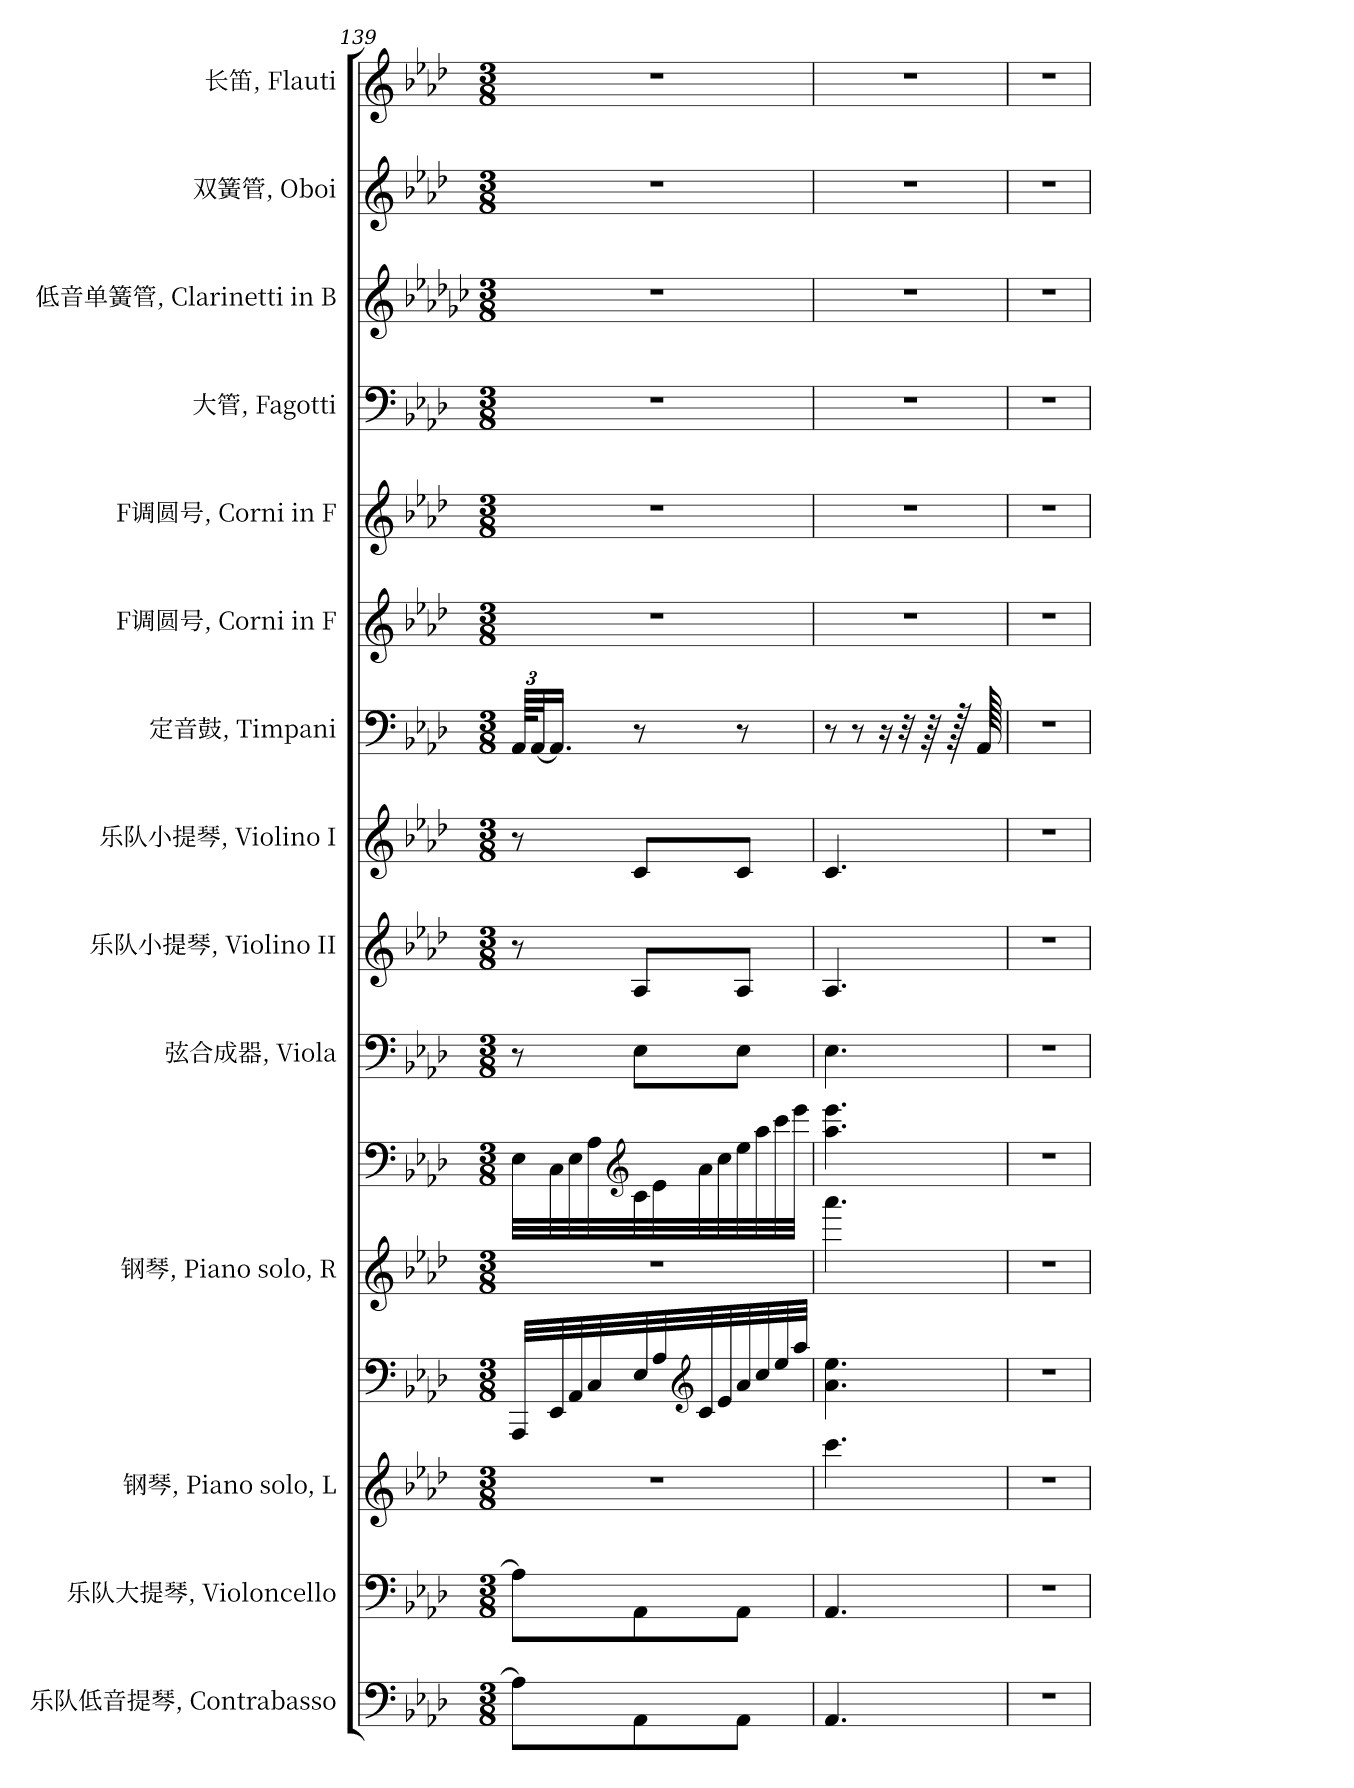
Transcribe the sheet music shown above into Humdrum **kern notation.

**kern	**kern	**kern	**kern	**kern	**kern	**kern	**kern	**kern	**kern	**kern	**kern	**kern	**kern	**kern	**kern
*part14	*part13	*part12	*part12	*part11	*part11	*part10	*part9	*part8	*part7	*part6	*part5	*part4	*part3	*part2	*part1
*staff16	*staff15	*staff14	*staff13	*staff12	*staff11	*staff10	*staff9	*staff8	*staff7	*staff6	*staff5	*staff4	*staff3	*staff2	*staff1
*I"乐队低音提琴, Contrabasso	*I"乐队大提琴, Violoncello	*I"钢琴, Piano solo, L	*	*I"钢琴, Piano solo, R	*	*I"弦合成器, Viola	*I"乐队小提琴, Violino II	*I"乐队小提琴, Violino I	*I"定音鼓, Timpani	*I"F调圆号, Corni in F	*I"F调圆号, Corni in F	*I"大管, Fagotti	*I"低音单簧管, Clarinetti in B	*I"双簧管, Oboi	*I"长笛, Flauti
*I'Cbs.	*	*I'Pno.	*	*I'Pno.	*	*	*	*	*I'Timp.	*	*	*	*	*I'Ob.	*I'Fl.
!!LO:PB:g=z
*clefF4	*clefF4	*clefG2	*clefF4	*clefG2	*clefF4	*clefF4	*clefG2	*clefG2	*clefF4	*clefG2	*clefG2	*clefF4	*clefG2	*clefG2	*clefG2
*ITrd7c12	*	*	*	*	*	*	*	*	*	*ITrd4c7	*ITrd4c7	*	*ITrd8c14	*	*
*k[b-e-a-d-]	*k[b-e-a-d-]	*k[b-e-a-d-]	*k[b-e-a-d-]	*k[b-e-a-d-]	*k[b-e-a-d-]	*k[b-e-a-d-]	*k[b-e-a-d-]	*k[b-e-a-d-]	*k[b-e-a-d-]	*k[b-e-a-d-g-]	*k[b-e-a-d-g-]	*k[b-e-a-d-]	*k[b-e-a-d-g-c-]	*k[b-e-a-d-]	*k[b-e-a-d-]
*M3/8	*M3/8	*M3/8	*M3/8	*M3/8	*M3/8	*M3/8	*M3/8	*M3/8	*M3/8	*M3/8	*M3/8	*M3/8	*M3/8	*M3/8	*M3/8
*	*	*	*	*	*	*	*	*	*Xbrackettup	*	*	*	*	*	*
=139	=139	=139	=139	=139	=139	=139	=139	=139	=139	=139	=139	=139	=139	=139	=139
8AA-\L]	8A-\L]	4.r	32AAA-/LLL	4.r	32E-\LLL	8r	8r	8r	96AA-/KLLL	4.r	4.r	4.r	4.r	4.r	4.r
.	.	.	.	.	.	.	.	.	[48AA-/J	.	.	.	.	.	.
.	.	.	32EE-/	.	32C\	.	.	.	16.AA-/JJ]	.	.	.	.	.	.
.	.	.	32AA-/	.	32E-\	.	.	.	.	.	.	.	.	.	.
.	.	.	32C/	.	32A-\	.	.	.	.	.	.	.	.	.	.
*	*	*	*	*	*clefG2	*	*	*	*	*	*	*	*	*	*
8AAA-\	8AA-\	.	32E-/	.	32c\	8E-\L	8A-/L	8c/L	8r	.	.	.	.	.	.
.	.	.	32A-/	.	32e-\	.	.	.	.	.	.	.	.	.	.
*	*	*	*clefG2	*	*	*	*	*	*	*	*	*	*	*	*
.	.	.	32c/	.	32a-\	.	.	.	.	.	.	.	.	.	.
.	.	.	32e-/	.	32cc\	.	.	.	.	.	.	.	.	.	.
8AAA-\J	8AA-\J	.	32a-/	.	32ee-\	8E-\J	8A-/J	8c/J	8r	.	.	.	.	.	.
.	.	.	32cc/	.	32aa-\	.	.	.	.	.	.	.	.	.	.
.	.	.	32ee-/	.	32ccc\	.	.	.	.	.	.	.	.	.	.
.	.	.	32aa-/JJJ	.	32eee-\JJJ	.	.	.	.	.	.	.	.	.	.
=140	=140	=140	=140	=140	=140	=140	=140	=140	=140	=140	=140	=140	=140	=140	=140
*	*	*	*	*	*	*	*	*	*	*	*	*	*	*	*MM12
4.AAA-/	4.AA-/	4.ccc\	4.a-\ 4.ee-\	4.aaa-\	4.aa-\ 4.eee-\	4.E-\	4.A-/	4.c/	8r	4.r	4.r	4.r	4.r	4.r	4.r
.	.	.	.	.	.	.	.	.	8r	.	.	.	.	.	.
.	.	.	.	.	.	.	.	.	16r	.	.	.	.	.	.
.	.	.	.	.	.	.	.	.	32r	.	.	.	.	.	.
.	.	.	.	.	.	.	.	.	64r	.	.	.	.	.	.
.	.	.	.	.	.	.	.	.	128r	.	.	.	.	.	.
.	.	.	.	.	.	.	.	.	128AA-/	.	.	.	.	.	.
=141	=141	=141	=141	=141	=141	=141	=141	=141	=141	=141	=141	=141	=141	=141	=141
4.r	4.r	4.r	4.r	4.r	4.r	4.r	4.r	4.r	4.r	4.r	4.r	4.r	4.r	4.r	4.r
=	=	=	=	=	=	=	=	=	=	=	=	=	=	=	=
*-	*-	*-	*-	*-	*-	*-	*-	*-	*-	*-	*-	*-	*-	*-	*-
